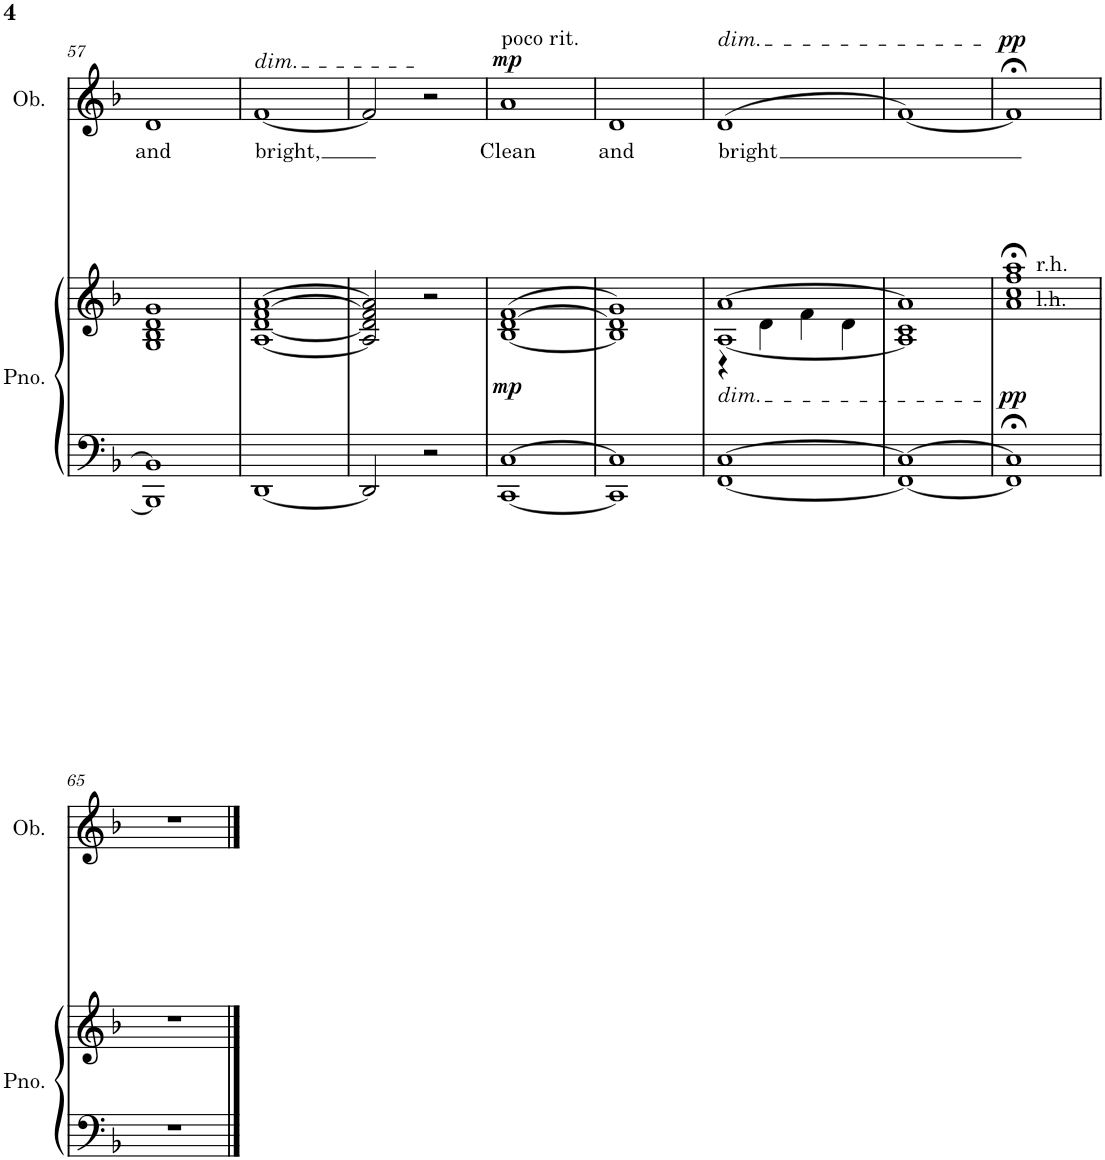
**kern	**kern	**dynam	**kern	**text	**dynam
*part2	*part2	*part2	*part1	*part1	*part1
*staff3	*staff2	*staff2/3	*staff1	*staff1	*staff1
*I"Piano	*	*	*I"Oboe	*	*
*I'Pno.	*	*	*I'Ob.	*	*
!!LO:PB:g=z
*clefF4	*clefG2	*	*clefG2	*	*
*k[b-]	*k[b-]	*	*k[b-]	*	*
*M4/4	*M4/4	*	*M4/4	*	*
=57	=57	=57	=57	=57	=57
!	!	!	!	!LO:LY:b	!
1BBB-] 1BB-]	1G 1B- 1d 1g	.	1d	and	.
=58	=58	=58	=58	=58	=58
!	!	!	!LO:TX:a:i:t=dim.	!	!
!	!	!	!	!LO:LY:b	!
[1DD	[1A [1d [1f [1a	.	[1f	bright,	.
=59	=59	=59	=59	=59	=59
2DD/]	2A/] 2d/] 2f/] 2a/]	.	2f/]	.	.
2r	2r	.	2r	.	.
=60	=60	=60	=60	=60	=60
!	!	!	!LO:TX:a:t=poco rit.	!	!
!	!	!LO:DY:b	!	!LO:LY:b	!LO:DY:a
[1CC [1C	(>[1B- [1d 1f	mp	1a	Clean	mp
=61	=61	=61	=61	=61	=61
!	!	!	!	!LO:LY:b	!
1CC] 1C]	1B-] 1d] 1g)	.	1d	and	.
=62	=62	=62	=62	=62	=62
*	*^	*	*	*	*
!	!	!	!	!LO:TX:a:i:t=dim.	!	!
!	!LO:TX:b:i:t=dim.	!	!	!	!	!
!	!	!	!	!	!LO:LY:b	!
[1FF [1C	[<1A [1a	4r	.	(>1d	bright	.
.	.	4d\	.	.	.	.
.	.	4f\	.	.	.	.
.	.	4d\	.	.	.	.
*	*v	*v	*	*	*	*
=63	=63	=63	=63	=63	=63
1FF_ 1C_	1A] 1c 1a]	.	[1f)	.	.
=64	=64	=64	=64	=64	=64
!	!LO:TX:a:t=r.h.	!	!	!	!
!	!LO:TX:a:t=l.h.	!	!	!	!
!	!	!LO:DY:b	!	!	!LO:DY:a
1FF];< 1C];<	1a;< 1cc;< 1ff;< 1aa;<	pp	1f;<]	.	pp
!!LO:LB:g=z
=65	=65	=65	=65	=65	=65
1r	1r	.	1r	.	.
==	==	==	==	==	==
*-	*-	*-	*-	*-	*-
